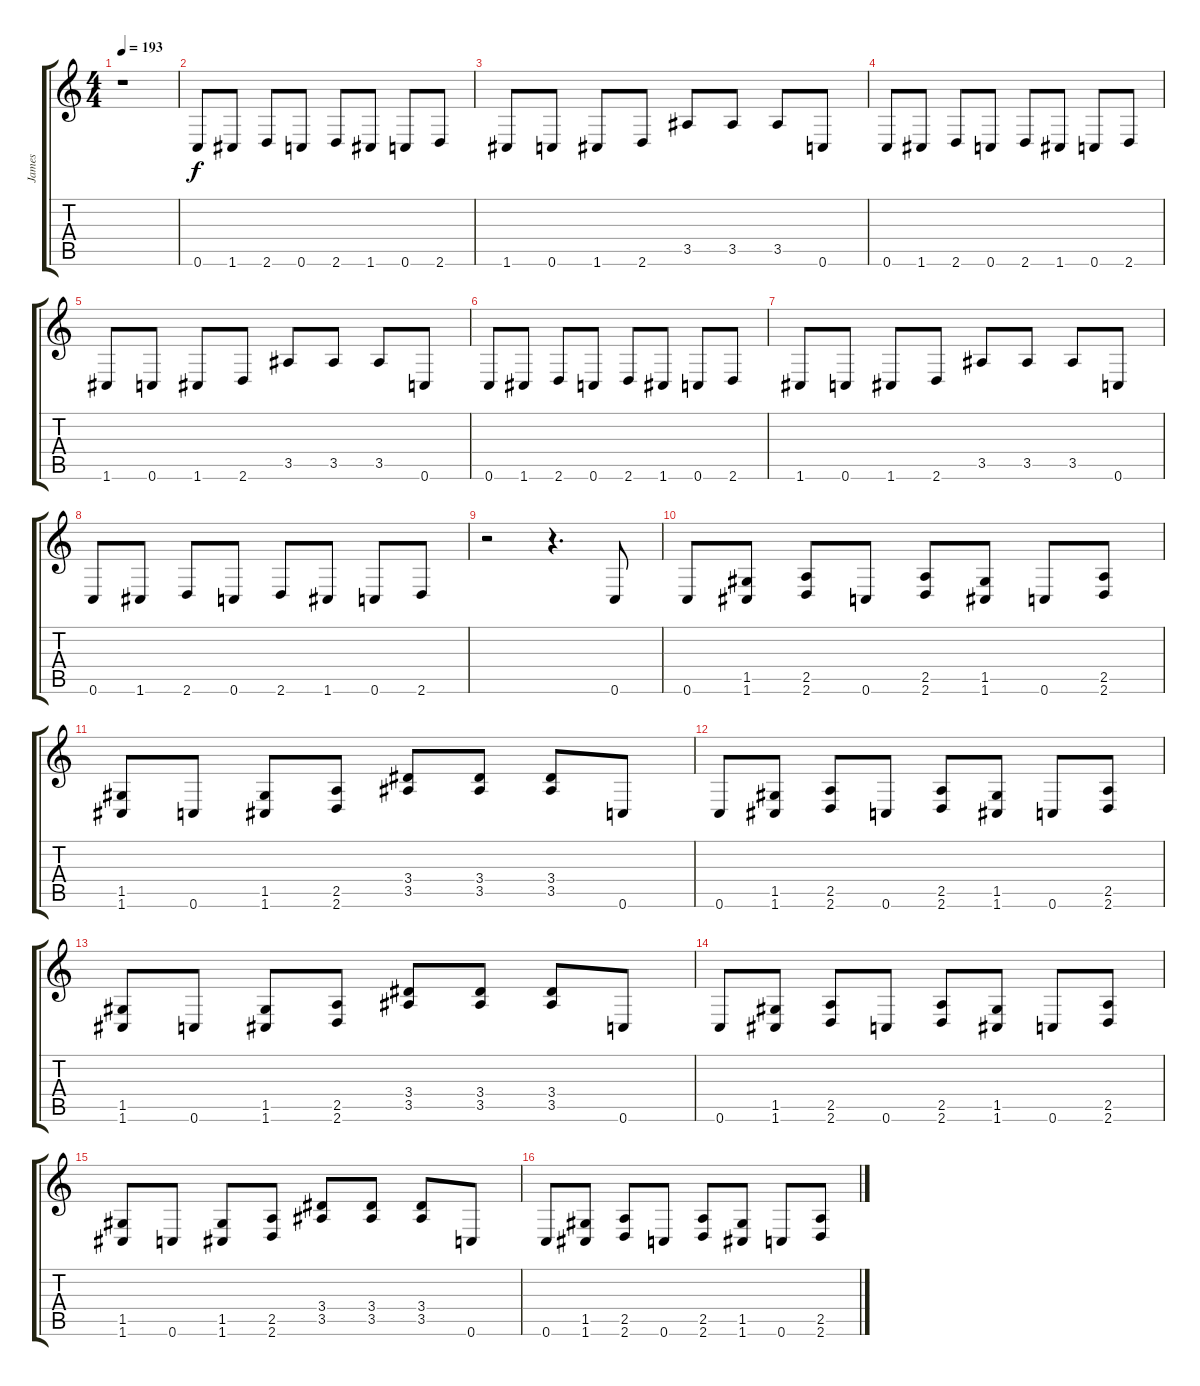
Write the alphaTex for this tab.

\track ("James" "James") {instrument distortionguitar}
\staff {score tabs}
\tuning (D4 A3 F3 C3 G2 C2) {hide}
\ts (4 4)
\tempo 193
\clef g2
\ks c
r.1{dy f instrument distortionguitar} |
0.6.8{instrument electricguitarmuted} 1.6.8 2.6.8 0.6.8 2.6.8 1.6.8 0.6.8 2.6.8 |
1.6.8 0.6.8 1.6.8 2.6.8 3.5.8 3.5.8 3.5.8 0.6.8 |
0.6.8 1.6.8 2.6.8 0.6.8 2.6.8 1.6.8 0.6.8 2.6.8 |
1.6.8 0.6.8 1.6.8 2.6.8 3.5.8 3.5.8 3.5.8 0.6.8 |
0.6.8 1.6.8 2.6.8 0.6.8 2.6.8 1.6.8 0.6.8 2.6.8 |
1.6.8 0.6.8 1.6.8 2.6.8 3.5.8 3.5.8 3.5.8 0.6.8 |
0.6.8 1.6.8 2.6.8 0.6.8 2.6.8 1.6.8 0.6.8 2.6.8 |
r.2 r.4{d} 0.6.8{instrument distortionguitar} |
0.6.8 (1.5 1.6).8 (2.5 2.6).8 0.6.8 (2.5 2.6).8 (1.5 1.6).8 0.6.8 (2.5 2.6).8 |
(1.5 1.6).8 0.6.8 (1.5 1.6).8 (2.5 2.6).8 (3.4 3.5).8 (3.4 3.5).8 (3.4 3.5).8 0.6.8 |
0.6.8 (1.5 1.6).8 (2.5 2.6).8 0.6.8 (2.5 2.6).8 (1.5 1.6).8 0.6.8 (2.5 2.6).8 |
(1.5 1.6).8 0.6.8 (1.5 1.6).8 (2.5 2.6).8 (3.4 3.5).8 (3.4 3.5).8 (3.4 3.5).8 0.6.8 |
0.6.8 (1.5 1.6).8 (2.5 2.6).8 0.6.8 (2.5 2.6).8 (1.5 1.6).8 0.6.8 (2.5 2.6).8 |
(1.5 1.6).8 0.6.8 (1.5 1.6).8 (2.5 2.6).8 (3.4 3.5).8 (3.4 3.5).8 (3.4 3.5).8 0.6.8 |
0.6.8 (1.5 1.6).8 (2.5 2.6).8 0.6.8 (2.5 2.6).8 (1.5 1.6).8 0.6.8 (2.5 2.6).8
